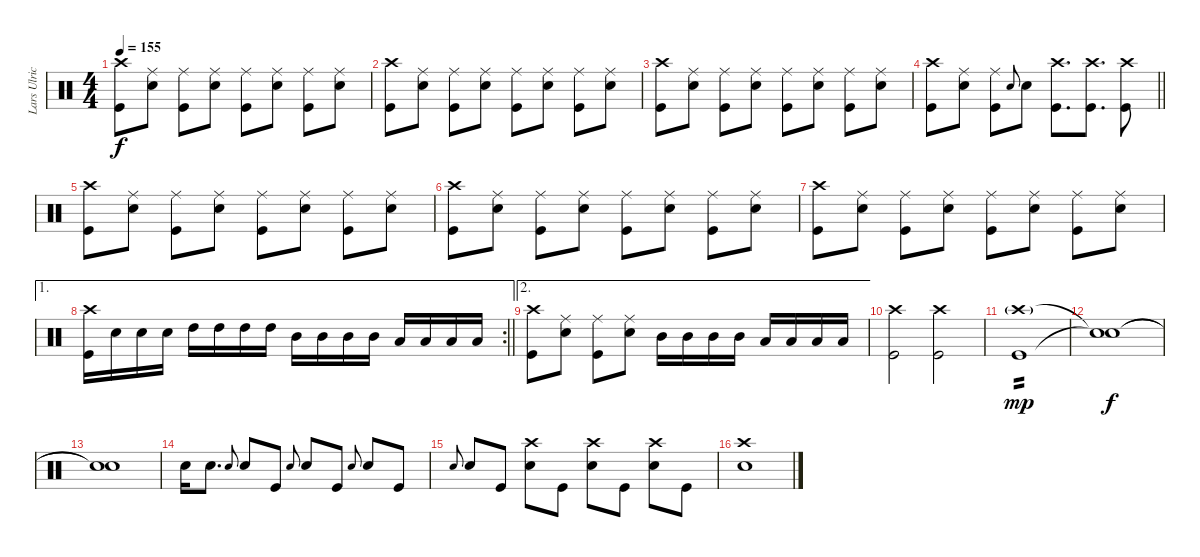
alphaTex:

\track ("Lars Ulrich" "Lars Ulric") {instrument percussion}
\staff {score}
\articulation defaults
\ts (4 4)
\tempo 155
\clef neutral
\ks c
("Crash high (hit)" "Kick (hit)").8{dy f} ("Ride (middle)" "Snare (hit) 2").8 ("Ride (middle)" "Kick (hit)").8 ("Ride (middle)" "Snare (hit) 2").8 ("Ride (middle)" "Kick (hit)").8 ("Ride (middle)" "Snare (hit) 2").8 ("Ride (middle)" "Kick (hit)").8 ("Ride (middle)" "Snare (hit) 2").8 |
("Crash high (hit)" "Kick (hit)").8 ("Ride (middle)" "Snare (hit) 2").8 ("Ride (middle)" "Kick (hit)").8 ("Ride (middle)" "Snare (hit) 2").8 ("Ride (middle)" "Kick (hit)").8 ("Ride (middle)" "Snare (hit) 2").8 ("Ride (middle)" "Kick (hit)").8 ("Ride (middle)" "Snare (hit) 2").8 |
("Crash high (hit)" "Kick (hit)").8 ("Ride (middle)" "Snare (hit) 2").8 ("Ride (middle)" "Kick (hit)").8 ("Ride (middle)" "Snare (hit) 2").8 ("Ride (middle)" "Kick (hit)").8 ("Ride (middle)" "Snare (hit) 2").8 ("Ride (middle)" "Kick (hit)").8 ("Ride (middle)" "Snare (hit) 2").8 |
\barLineRight lightlight
("Crash high (hit)" "Kick (hit)").8 ("Ride (middle)" "Snare (hit) 2").8 ("Ride (middle)" "Kick (hit)").8 "Snare (hit) 2".8{gr onbeat} "Snare (hit) 2".8 ("Crash high (hit)" "Kick (hit)").8{d} ("Crash high (hit)" "Kick (hit)").8{d} ("Crash high (hit)" "Kick (hit)").8 |
("Crash high (hit)" "Kick (hit)").8 ("Ride (middle)" "Snare (hit) 2").8 ("Ride (middle)" "Kick (hit)").8 ("Ride (middle)" "Snare (hit) 2").8 ("Ride (middle)" "Kick (hit)").8 ("Ride (middle)" "Snare (hit) 2").8 ("Ride (middle)" "Kick (hit)").8 ("Ride (middle)" "Snare (hit) 2").8 |
("Crash high (hit)" "Kick (hit)").8 ("Ride (middle)" "Snare (hit) 2").8 ("Ride (middle)" "Kick (hit)").8 ("Ride (middle)" "Snare (hit) 2").8 ("Ride (middle)" "Kick (hit)").8 ("Ride (middle)" "Snare (hit) 2").8 ("Ride (middle)" "Kick (hit)").8 ("Ride (middle)" "Snare (hit) 2").8 |
("Crash high (hit)" "Kick (hit)").8 ("Ride (middle)" "Snare (hit) 2").8 ("Ride (middle)" "Kick (hit)").8 ("Ride (middle)" "Snare (hit) 2").8 ("Ride (middle)" "Kick (hit)").8 ("Ride (middle)" "Snare (hit) 2").8 ("Ride (middle)" "Kick (hit)").8 ("Ride (middle)" "Snare (hit) 2").8 |
\ae 1
\rc 2
\barLineRight lightlight
("Crash high (hit)" "Kick (hit)").16 "Snare (hit) 2".16 "Snare (hit) 2".16 "Snare (hit) 2".16 "High Tom (hit)".16 "High Tom (hit)".16 "High Tom (hit)".16 "High Tom (hit)".16 "Mid Tom (hit)".16 "Mid Tom (hit)".16 "Mid Tom (hit)".16 "Mid Tom (hit)".16 "Low Tom (hit)".16 "Low Tom (hit)".16 "Low Tom (hit)".16 "Low Tom (hit)".16 |
\ae 2
("Crash high (hit)" "Kick (hit)").8 ("Ride (middle)" "Snare (hit) 2").8 ("Ride (middle)" "Kick (hit)").8 ("Ride (middle)" "Snare (hit) 2").8 "Mid Tom (hit)".16 "Mid Tom (hit)".16 "Mid Tom (hit)".16 "Mid Tom (hit)".16 "Low Tom (hit)".16 "Low Tom (hit)".16 "Low Tom (hit)".16 "Low Tom (hit)".16 |
("Crash high (hit)" "Kick (hit)").2 ("Crash high (hit)" "Kick (hit)").2 |
("Crash high (hit)"{g} "Kick (hit)").1{tp 2 dy mp} |
("Snare (hit)"{t} "Snare (hit)"{t}).1{dy f} |
("Snare (hit)"{t} "Snare (hit)"{t}).1 |
"Snare (hit) 2".16 "Snare (hit) 2".8{d} "Snare (hit) 2".8{gr onbeat} "Snare (hit) 2".8 "Kick (hit)".8 "Snare (hit) 2".8{gr onbeat} "Snare (hit) 2".8 "Kick (hit)".8 "Snare (hit) 2".8{gr onbeat} "Snare (hit) 2".8 "Kick (hit)".8 |
"Snare (hit) 2".8{gr onbeat} "Snare (hit) 2".8 "Kick (hit)".8 ("Crash high (hit)" "Snare (hit) 2").8 "Kick (hit)".8 ("Crash high (hit)" "Snare (hit) 2").8 "Kick (hit)".8 ("Crash high (hit)" "Snare (hit) 2").8 "Kick (hit)".8 |
("Crash high (hit)" "Snare (hit) 2").1
